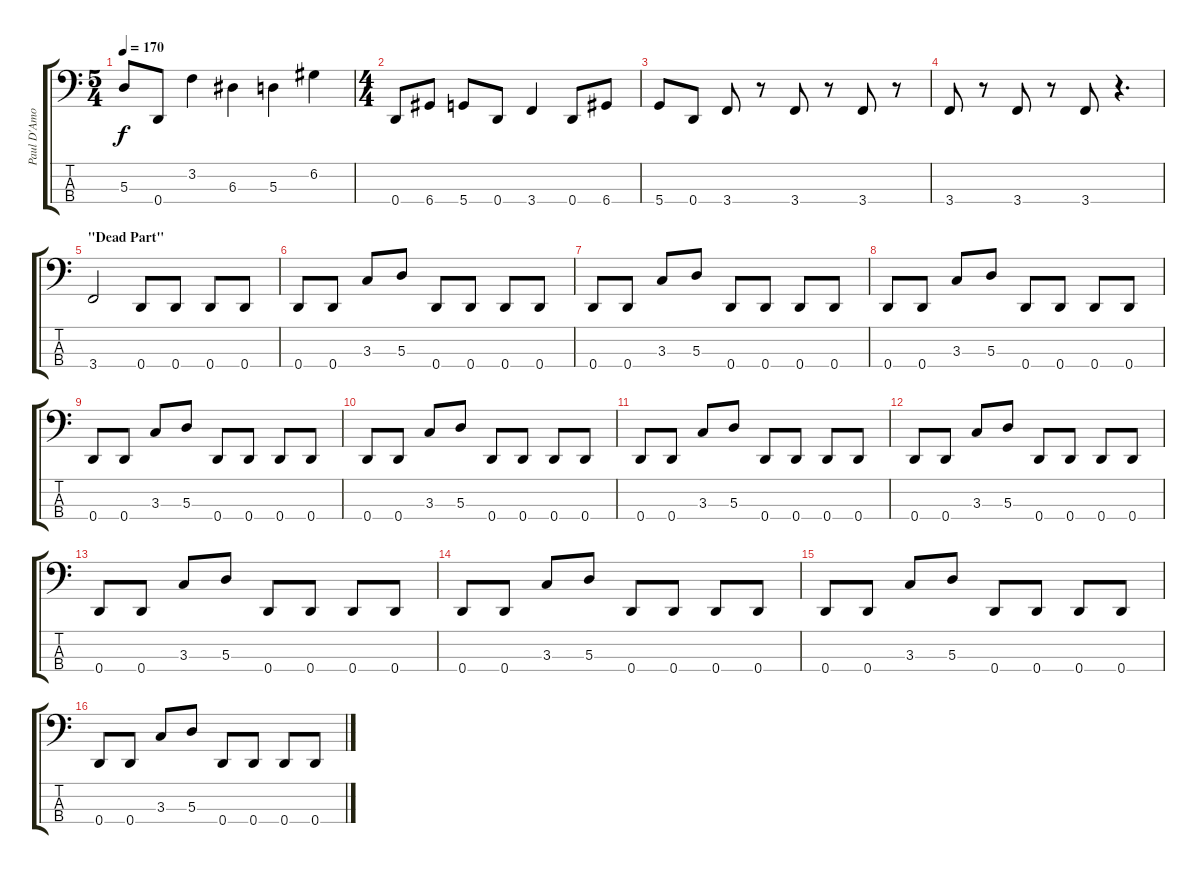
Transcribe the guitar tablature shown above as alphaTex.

\track ("Paul D'Amour" "Paul D'Amo") {instrument electricbasspick}
\staff {score tabs}
\tuning (G2 D2 A1 D1) {hide}
\ts (5 4)
\tempo 170
\clef f4
\ks c
5.3.8{dy f} 0.4.8 3.2.4 6.3.4 5.3.4 6.2.4 |
\ts (4 4)
0.4.8 6.4.8 5.4.8 0.4.8 3.4.4 0.4.8 6.4.8 |
5.4.8 0.4.8 3.4.8 r.8 3.4.8 r.8 3.4.8 r.8 |
3.4.8 r.8 3.4.8 r.8 3.4.8 r.4{d} |
\section ("" "\"Dead Part\"")
3.4.2 0.4.8 0.4.8 0.4.8 0.4.8 |
0.4.8 0.4.8 3.3.8 5.3.8 0.4.8 0.4.8 0.4.8 0.4.8 |
0.4.8 0.4.8 3.3.8 5.3.8 0.4.8 0.4.8 0.4.8 0.4.8 |
0.4.8 0.4.8 3.3.8 5.3.8 0.4.8 0.4.8 0.4.8 0.4.8 |
0.4.8 0.4.8 3.3.8 5.3.8 0.4.8 0.4.8 0.4.8 0.4.8 |
0.4.8 0.4.8 3.3.8 5.3.8 0.4.8 0.4.8 0.4.8 0.4.8 |
0.4.8 0.4.8 3.3.8 5.3.8 0.4.8 0.4.8 0.4.8 0.4.8 |
0.4.8 0.4.8 3.3.8 5.3.8 0.4.8 0.4.8 0.4.8 0.4.8 |
0.4.8 0.4.8 3.3.8 5.3.8 0.4.8 0.4.8 0.4.8 0.4.8 |
0.4.8 0.4.8 3.3.8 5.3.8 0.4.8 0.4.8 0.4.8 0.4.8 |
0.4.8 0.4.8 3.3.8 5.3.8 0.4.8 0.4.8 0.4.8 0.4.8 |
0.4.8 0.4.8 3.3.8 5.3.8 0.4.8 0.4.8 0.4.8 0.4.8
